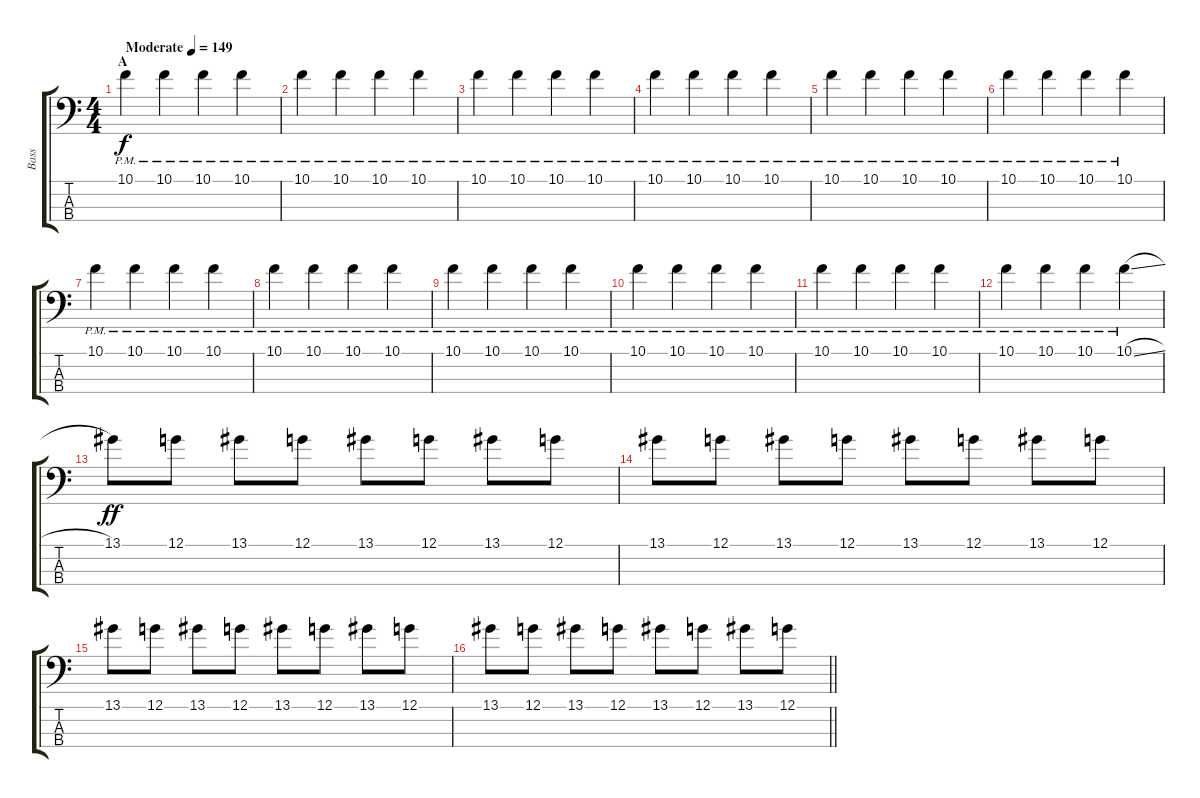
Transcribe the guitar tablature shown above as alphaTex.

\track ("Bass" "Bass") {instrument overdrivenguitar}
\staff {score tabs}
\tuning (G2 D2 A1 E1) {hide}
\ts (4 4)
\section ("" "A")
\tempo (149 "Moderate")
\clef f4
\ks c
10.1{pm}.4{dy f instrument overdrivenguitar} 10.1{pm}.4 10.1{pm}.4 10.1{pm}.4 |
10.1{pm}.4 10.1{pm}.4 10.1{pm}.4 10.1{pm}.4 |
10.1{pm}.4 10.1{pm}.4 10.1{pm}.4 10.1{pm}.4 |
10.1{pm}.4 10.1{pm}.4 10.1{pm}.4 10.1{pm}.4 |
10.1{pm}.4 10.1{pm}.4 10.1{pm}.4 10.1{pm}.4 |
10.1{pm}.4 10.1{pm}.4 10.1{pm}.4 10.1{pm}.4 |
10.1{pm}.4 10.1{pm}.4 10.1{pm}.4 10.1{pm}.4 |
10.1{pm}.4 10.1{pm}.4 10.1{pm}.4 10.1{pm}.4 |
10.1{pm}.4 10.1{pm}.4 10.1{pm}.4 10.1{pm}.4 |
10.1{pm}.4 10.1{pm}.4 10.1{pm}.4 10.1{pm}.4 |
10.1{pm}.4 10.1{pm}.4 10.1{pm}.4 10.1{pm}.4 |
10.1{pm}.4 10.1{pm}.4 10.1{pm}.4 10.1{sl pm}.4 |
13.1.8{dy ff} 12.1.8 13.1.8 12.1.8 13.1.8 12.1.8 13.1.8 12.1.8 |
13.1.8 12.1.8 13.1.8 12.1.8 13.1.8 12.1.8 13.1.8 12.1.8 |
13.1.8 12.1.8 13.1.8 12.1.8 13.1.8 12.1.8 13.1.8 12.1.8 |
\barLineRight lightlight
13.1.8 12.1.8 13.1.8 12.1.8 13.1.8 12.1.8 13.1.8 12.1.8
